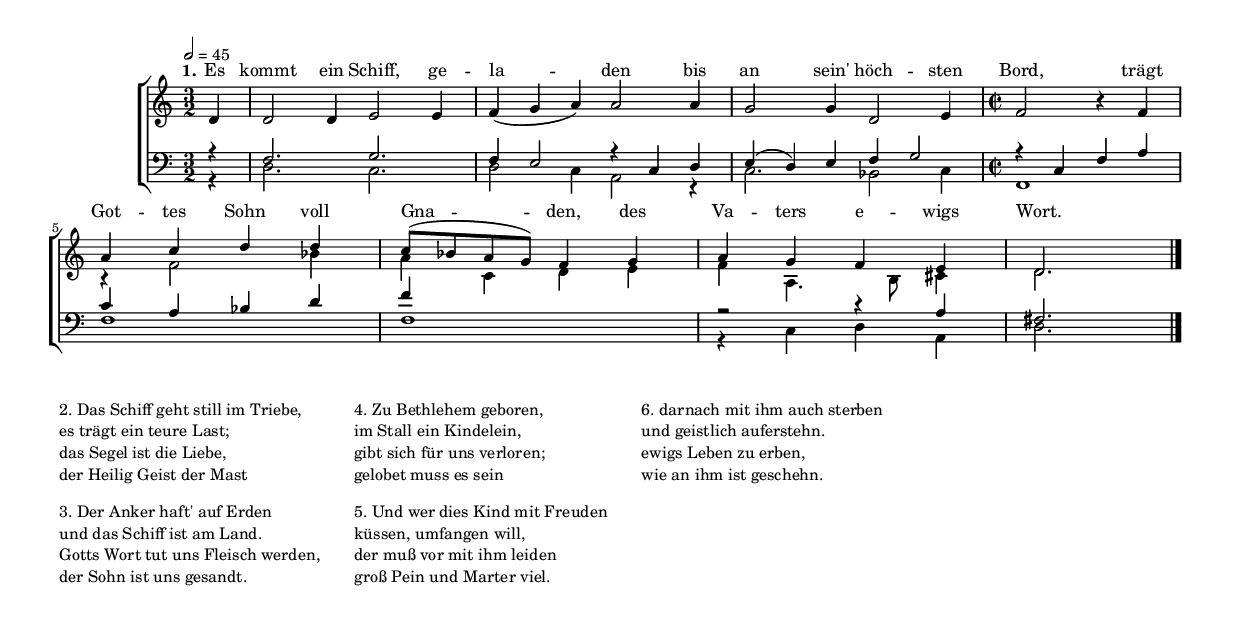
\version "2.24.3"
\include "global.ly"

KeyandTime = {
  \time 3/2
  %Tonart
  \key c \major
  \tempo 2 = 45
}
Melodie = \relative c' { \set Staff.midiInstrument = #"choir aahs"
  \KeyandTime
  \partial 4
  d4 d2 d4 e2 e4 f( g a) a2 a4 g2 g4 d2 e4 \time 2/2 f2 r4 f4 \break
  <<
    { \voiceOne a c d d c8( b a g) f4 g a g f e d2. }
    \new Voice {\voiceTwo r4 f2 b4 a c, d e f a,4. h8 cis4 d2.}
  >>
  \bar "|."
}

BassEins = \relative c { \set Staff.midiInstrument = #"choir aahs"
  \partial 4
  r4 f2. g f4 e2 r4 c d e(d) e f g2 \time 2/2 r4 c,
  f a c a b d f s2. r2 r4 a, fis2. \bar "|." 
}

BassZwei = \relative c {
  \partial 4
  r4 d2. c2. d2 c4 a2 r4 c2. b2 c4 \time 2/2 f,1
  f' f r4 c4 d a d2.
}

ersteStrophe = \lyricmode {
  \set stanza = "1."
  Es kommt ein Schiff, ge -- la -- den bis an sein' höch -- sten Bord,
  trägt Got -- tes Sohn voll Gna -- den, des Va -- ters e -- wigs Wort.
}

zweiteStrophe = "2. Das Schiff geht still im Triebe,

es trägt ein teure Last;

das Segel ist die Liebe,

der Heilig Geist der Mast"

dritteStrophe = "3. Der Anker haft' auf Erden

und das Schiff ist am Land.

Gotts Wort tut uns Fleisch werden,

der Sohn ist uns gesandt."

vierteStrophe = "4. Zu Bethlehem geboren,

im Stall ein Kindelein,

gibt sich für uns verloren;

gelobet muss es sein"

fünfteStrophe = "5. Und wer dies Kind mit Freuden

küssen, umfangen will,

der muß vor mit ihm leiden

groß Pein und Marter viel."

sechsteStrophe = "6. darnach mit ihm auch sterben

und geistlich auferstehn.

ewigs Leben zu erben,

wie an ihm ist geschehn."

\bookpart {
  \score {

    \new ChoirStaff <<
      \new Staff = "firstStaff"
        <<
          \new Voice = "Melodie" {
            \Melodie
          }
          \new Lyrics = "Text" \with { alignAboveContext = "firstStaff" } {
            \lyricsto "Melodie" { \ersteStrophe }    
          }
        >>
      \new Staff = "secondStaff"
      <<
        \clef "bass"
        \new Voice = "BassEins" {
          \voiceOne
          \BassEins
        }
        \new Voice = "BassZwei" {
          \voiceTwo
          \BassZwei
        }
      >>
    >>
    \layout{}
    \midi {}
  }
  \markup { 
    \vspace #2
    \column{    
    \wordwrap-string \zweiteStrophe
    \vspace #1
    \wordwrap-string \dritteStrophe
    }
    \hspace #4
    \column{    
    \wordwrap-string \vierteStrophe
    \vspace #1
    \wordwrap-string \fünfteStrophe
    }
    \hspace #4
    \column{    
    \wordwrap-string \sechsteStrophe
    }
  }

}  